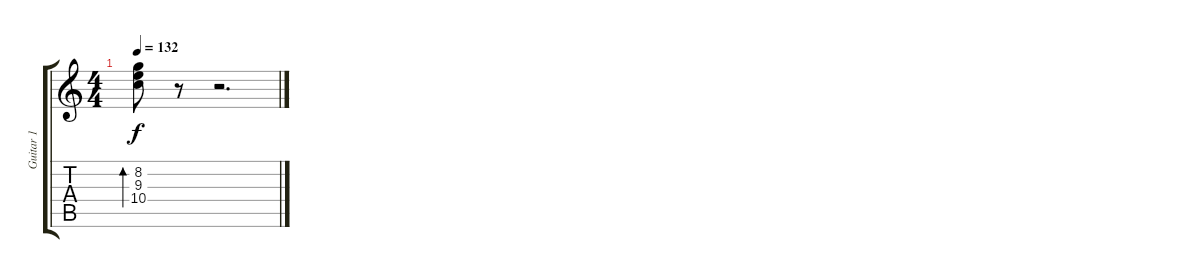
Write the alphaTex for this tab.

\track ("Guitar 1" "Guitar 1") {instrument electricguitarclean}
\staff {score tabs}
\tuning (E4 B3 G3 D3 A2 E2) {hide}
\ts (4 4)
\tempo 132
\clef g2
\ks c
(8.2 9.3 10.4).8{bd 120 dy f} r.8 r.2{d}
